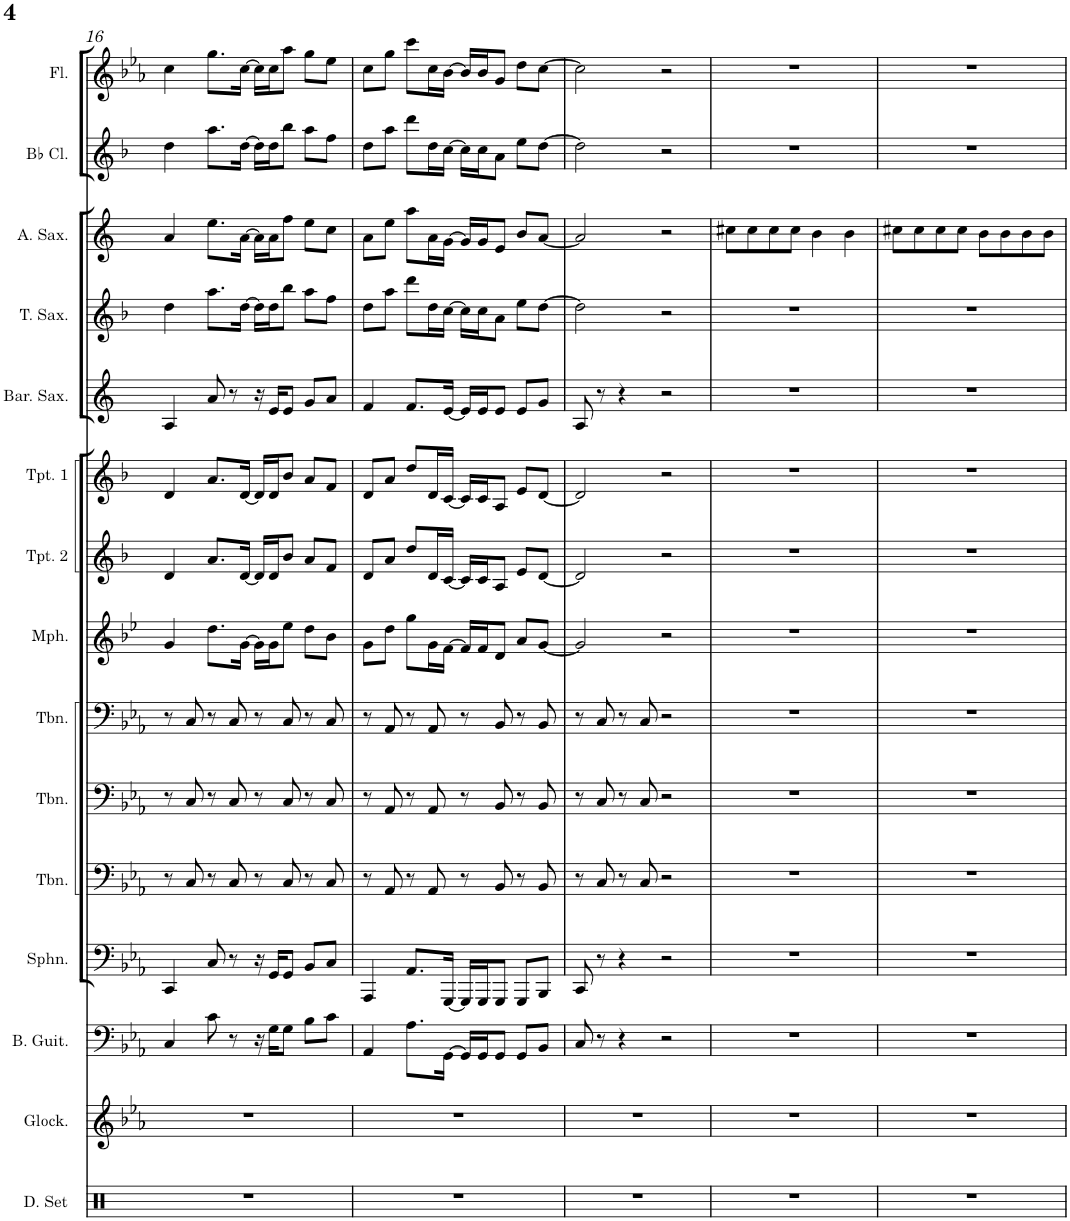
**kern	**kern	**kern	**kern	**kern	**kern	**kern	**kern	**kern	**kern	**kern	**kern	**kern	**kern	**kern
*part15	*part14	*part13	*part12	*part11	*part10	*part9	*part8	*part7	*part6	*part5	*part4	*part3	*part2	*part1
*staff15	*staff14	*staff13	*staff12	*staff11	*staff10	*staff9	*staff8	*staff7	*staff6	*staff5	*staff4	*staff3	*staff2	*staff1
*I"Drumset	*I"Glockenspiel	*I"Bass Guitar	*I"Sousaphone	*I"Trombone	*I"Trombone	*I"Trombone	*I"Mellophone	*I"Trumpet 2	*I"Trumpet 1	*I"Baritone Sax	*I"Tenor Sax	*I"Alto Sax	*I"Bb Clarinet	*I"Flute
*I'D. Set	*I'Glock.	*I'B. Guit.	*I'Sphn.	*I'Tbn.	*I'Tbn.	*I'Tbn.	*I'Mph.	*I'Tpt. 2	*I'Tpt. 1	*I'Bar. Sax.	*I'T. Sax.	*I'A. Sax.	*I'Bb Cl.	*I'Fl.
!!LO:PB:g=z
*clefX	*clefG2	*clefF4	*clefF4	*clefF4	*clefF4	*clefF4	*clefG2	*clefG2	*clefG2	*clefG2	*clefG2	*clefG2	*clefG2	*clefG2
*	*Trd-14c-24	*Trd7c12	*	*	*	*	*Trd4c7	*Trd1c2	*Trd1c2	*Trd12c21	*Trd8c14	*Trd5c9	*Trd1c2	*
*k[]	*k[b-e-a-]	*k[b-e-a-]	*k[b-e-a-]	*k[b-e-a-]	*k[b-e-a-]	*k[b-e-a-]	*k[b-e-]	*k[b-]	*k[b-]	*k[]	*k[b-]	*k[]	*k[b-]	*k[b-e-a-]
*M4/4	*M4/4	*M4/4	*M4/4	*M4/4	*M4/4	*M4/4	*M4/4	*M4/4	*M4/4	*M4/4	*M4/4	*M4/4	*M4/4	*M4/4
=16	=16	=16	=16	=16	=16	=16	=16	=16	=16	=16	=16	=16	=16	=16
1r	1r	4C/	4CC/	8r	8r	8r	4g/	4d/	4d/	4A/	4dd\	4a/	4dd\	4cc\
.	.	.	.	8C/	8C/	8C/	.	.	.	.	.	.	.	.
.	.	8c\	8C/	8r	8r	8r	8.dd\L	8.a/L	8.a/L	8a/	8.aa\L	8.ee\L	8.aa\L	8.gg\L
.	.	8r	8r	8C/	8C/	8C/	.	.	.	8r	.	.	.	.
.	.	.	.	.	.	.	[16g\Jk	[16d/Jk	[16d/Jk	.	[16dd\Jk	[16a\Jk	[16dd\Jk	[16cc\Jk
.	.	16r	16r	8r	8r	8r	16g\LL]	16d/LL]	16d/LL]	16r	16dd\LL]	16a\LL]	16dd\LL]	16cc\LL]
.	.	16G\KL	16GG/KL	.	.	.	16g\J	16d/J	16d/J	16e/KL	16dd\J	16a\J	16dd\J	16cc\J
.	.	8G\J	8GG/J	8C/	8C/	8C/	8ee-\J	8b-/J	8b-/J	8e/J	8bb-\J	8ff\J	8bb-\J	8aa-\J
.	.	8B-\L	8BB-/L	8r	8r	8r	8dd\L	8a/L	8a/L	8g/L	8aa\L	8ee\L	8aa\L	8gg\L
.	.	8c\J	8C/J	8C/	8C/	8C/	8b-\J	8f/J	8f/J	8a/J	8ff\J	8cc\J	8ff\J	8ee-\J
=17	=17	=17	=17	=17	=17	=17	=17	=17	=17	=17	=17	=17	=17	=17
1r	1r	4AA-/	4AAA-/	8r	8r	8r	8g\L	8d/L	8d/L	4f/	8dd\L	8a\L	8dd\L	8cc\L
.	.	.	.	8AA-/	8AA-/	8AA-/	8dd\J	8a/J	8a/J	.	8aa\J	8ee\J	8aa\J	8gg\J
.	.	8.A-\L	8.AA-/L	8r	8r	8r	8gg\L	8dd/L	8dd/L	8.f/L	8ddd\L	8aa\L	8ddd\L	8ccc\L
.	.	.	.	8AA-/	8AA-/	8AA-/	16g\L	16d/L	16d/L	.	16dd\L	16a\L	16dd\L	16cc\L
.	.	[16GG\Jk	[16GGG/Jk	.	.	.	[16f\JJ	[16c/JJ	[16c/JJ	[16e/Jk	[16cc\JJ	[16g\JJ	[16cc\JJ	[16b-\JJ
.	.	16GG/LL]	16GGG/LL]	8r	8r	8r	16f/LL]	16c/LL]	16c/LL]	16e/LL]	16cc\LL]	16g/LL]	16cc\LL]	16b-/LL]
.	.	16GG/J	16GGG/J	.	.	.	16f/J	16c/J	16c/J	16e/J	16cc\J	16g/J	16cc\J	16b-/J
.	.	8GG/J	8GGG/J	8BB-/	8BB-/	8BB-/	8d/J	8A/J	8A/J	8e/J	8a\J	8e/J	8a\J	8g/J
.	.	8GG/L	8GGG/L	8r	8r	8r	8a/L	8e/L	8e/L	8e/L	8ee\L	8b/L	8ee\L	8dd\L
.	.	8BB-/J	8BBB-/J	8BB-/	8BB-/	8BB-/	[8g/J	[8d/J	[8d/J	8g/J	[8dd\J	[8a/J	[8dd\J	[8cc\J
=18	=18	=18	=18	=18	=18	=18	=18	=18	=18	=18	=18	=18	=18	=18
1r	1r	8C/	8CC/	8r	8r	8r	2g/]	2d/]	2d/]	8A/	2dd\]	2a/]	2dd\]	2cc\]
.	.	8r	8r	8C/	8C/	8C/	.	.	.	8r	.	.	.	.
.	.	4r	4r	8r	8r	8r	.	.	.	4r	.	.	.	.
.	.	.	.	8C/	8C/	8C/	.	.	.	.	.	.	.	.
.	.	2r	2r	2r	2r	2r	2r	2r	2r	2r	2r	2r	2r	2r
=19	=19	=19	=19	=19	=19	=19	=19	=19	=19	=19	=19	=19	=19	=19
1r	1r	1r	1r	1r	1r	1r	1r	1r	1r	1r	1r	8cc#X\L	1r	1r
.	.	.	.	.	.	.	.	.	.	.	.	8cc#\	.	.
.	.	.	.	.	.	.	.	.	.	.	.	8cc#\	.	.
.	.	.	.	.	.	.	.	.	.	.	.	8cc#\J	.	.
.	.	.	.	.	.	.	.	.	.	.	.	4b\	.	.
.	.	.	.	.	.	.	.	.	.	.	.	4b\	.	.
=20	=20	=20	=20	=20	=20	=20	=20	=20	=20	=20	=20	=20	=20	=20
1r	1r	1r	1r	1r	1r	1r	1r	1r	1r	1r	1r	8cc#X\L	1r	1r
.	.	.	.	.	.	.	.	.	.	.	.	8cc#\	.	.
.	.	.	.	.	.	.	.	.	.	.	.	8cc#\	.	.
.	.	.	.	.	.	.	.	.	.	.	.	8cc#\J	.	.
.	.	.	.	.	.	.	.	.	.	.	.	8b\L	.	.
.	.	.	.	.	.	.	.	.	.	.	.	8b\	.	.
.	.	.	.	.	.	.	.	.	.	.	.	8b\	.	.
.	.	.	.	.	.	.	.	.	.	.	.	8b\J	.	.
=	=	=	=	=	=	=	=	=	=	=	=	=	=	=
*-	*-	*-	*-	*-	*-	*-	*-	*-	*-	*-	*-	*-	*-	*-
